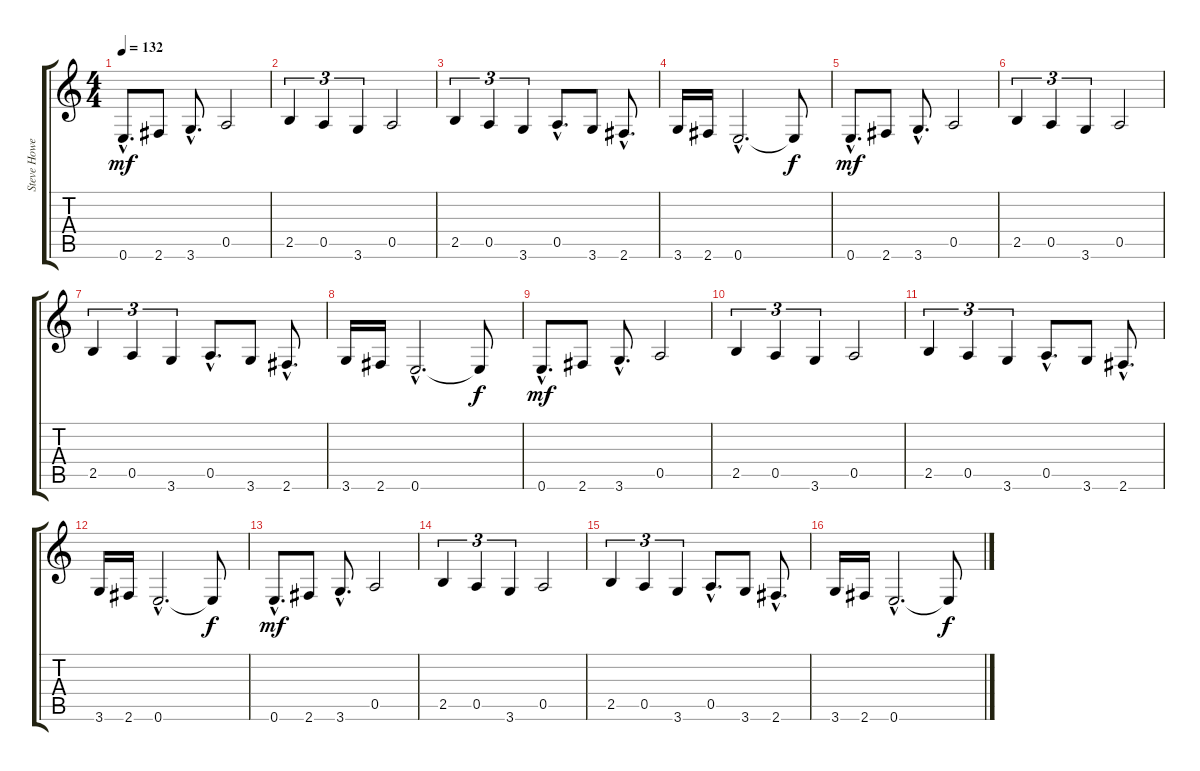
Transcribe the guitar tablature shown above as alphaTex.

\track ("Steve Howe 2" "Steve Howe") {instrument overdrivenguitar}
\staff {score tabs}
\tuning (E4 B3 G3 D3 A2 E2) {hide}
\ts (4 4)
\tempo 132
\clef g2
\ks c
0.6{hac}.8{d dy mf} 2.6.8 3.6{hac}.8{d} 0.5.2 |
2.5.4{tu (3 2)} 0.5.4{tu (3 2)} 3.6.4{tu (3 2)} 0.5.2 |
2.5.4{tu (3 2)} 0.5.4{tu (3 2)} 3.6.4{tu (3 2)} 0.5{hac}.8{d} 3.6.8 2.6{hac}.8{d} |
3.6.16 2.6.16 0.6{hac}.2{d} 0.6{t}.8{dy f} |
0.6{hac}.8{d dy mf} 2.6.8 3.6{hac}.8{d} 0.5.2 |
2.5.4{tu (3 2)} 0.5.4{tu (3 2)} 3.6.4{tu (3 2)} 0.5.2 |
2.5.4{tu (3 2)} 0.5.4{tu (3 2)} 3.6.4{tu (3 2)} 0.5{hac}.8{d} 3.6.8 2.6{hac}.8{d} |
3.6.16 2.6.16 0.6{hac}.2{d} 0.6{t}.8{dy f} |
0.6{hac}.8{d dy mf volume 12} 2.6.8 3.6{hac}.8{d} 0.5.2 |
2.5.4{tu (3 2)} 0.5.4{tu (3 2)} 3.6.4{tu (3 2)} 0.5.2 |
2.5.4{tu (3 2)} 0.5.4{tu (3 2)} 3.6.4{tu (3 2)} 0.5{hac}.8{d} 3.6.8 2.6{hac}.8{d} |
3.6.16 2.6.16 0.6{hac}.2{d} 0.6{t}.8{dy f} |
0.6{hac}.8{d dy mf} 2.6.8 3.6{hac}.8{d} 0.5.2 |
2.5.4{tu (3 2)} 0.5.4{tu (3 2)} 3.6.4{tu (3 2)} 0.5.2 |
2.5.4{tu (3 2)} 0.5.4{tu (3 2)} 3.6.4{tu (3 2)} 0.5{hac}.8{d} 3.6.8 2.6{hac}.8{d} |
3.6.16 2.6.16 0.6{hac}.2{d} 0.6{t}.8{dy f}
